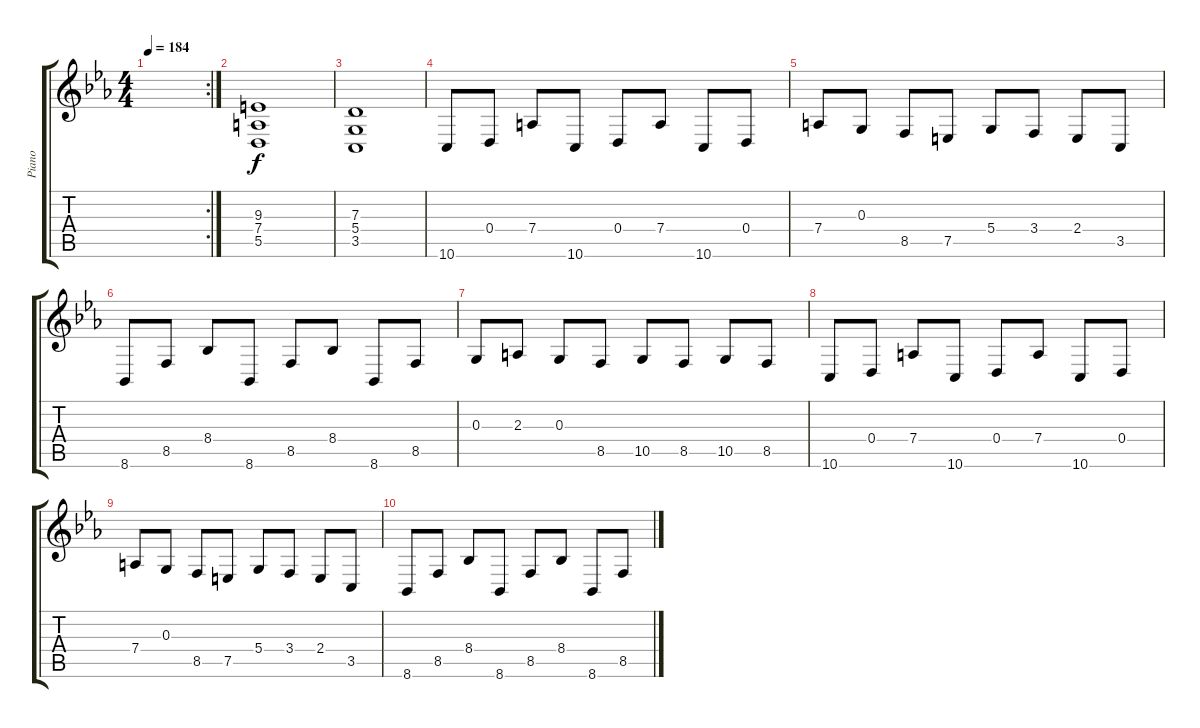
\track ("Piano" "Piano") {instrument acousticgrandpiano}
\staff {score tabs}
\tuning (E4 B3 G3 D3 A2 D2) {hide}
\rc 2
\ts (4 4)
\tempo 184
\clef g2
\ks cminor
|
(9.3 7.4 5.5).1{volume 12 instrument lead2sawtooth} |
(7.3 5.4 3.5).1 |
10.6.8 0.4.8 7.4.8 10.6.8 0.4.8 7.4.8 10.6.8 0.4.8 |
7.4.8 0.3.8 8.5.8 7.5.8 5.4.8 3.4.8 2.4.8 3.5.8 |
8.6.8 8.5.8 8.4.8 8.6.8 8.5.8 8.4.8 8.6.8 8.5.8 |
0.3.8 2.3.8 0.3.8 8.5.8 10.5.8 8.5.8 10.5.8 8.5.8 |
10.6.8 0.4.8 7.4.8 10.6.8 0.4.8 7.4.8 10.6.8 0.4.8 |
7.4.8 0.3.8 8.5.8 7.5.8 5.4.8 3.4.8 2.4.8 3.5.8 |
8.6.8 8.5.8 8.4.8 8.6.8 8.5.8 8.4.8 8.6.8 8.5.8
